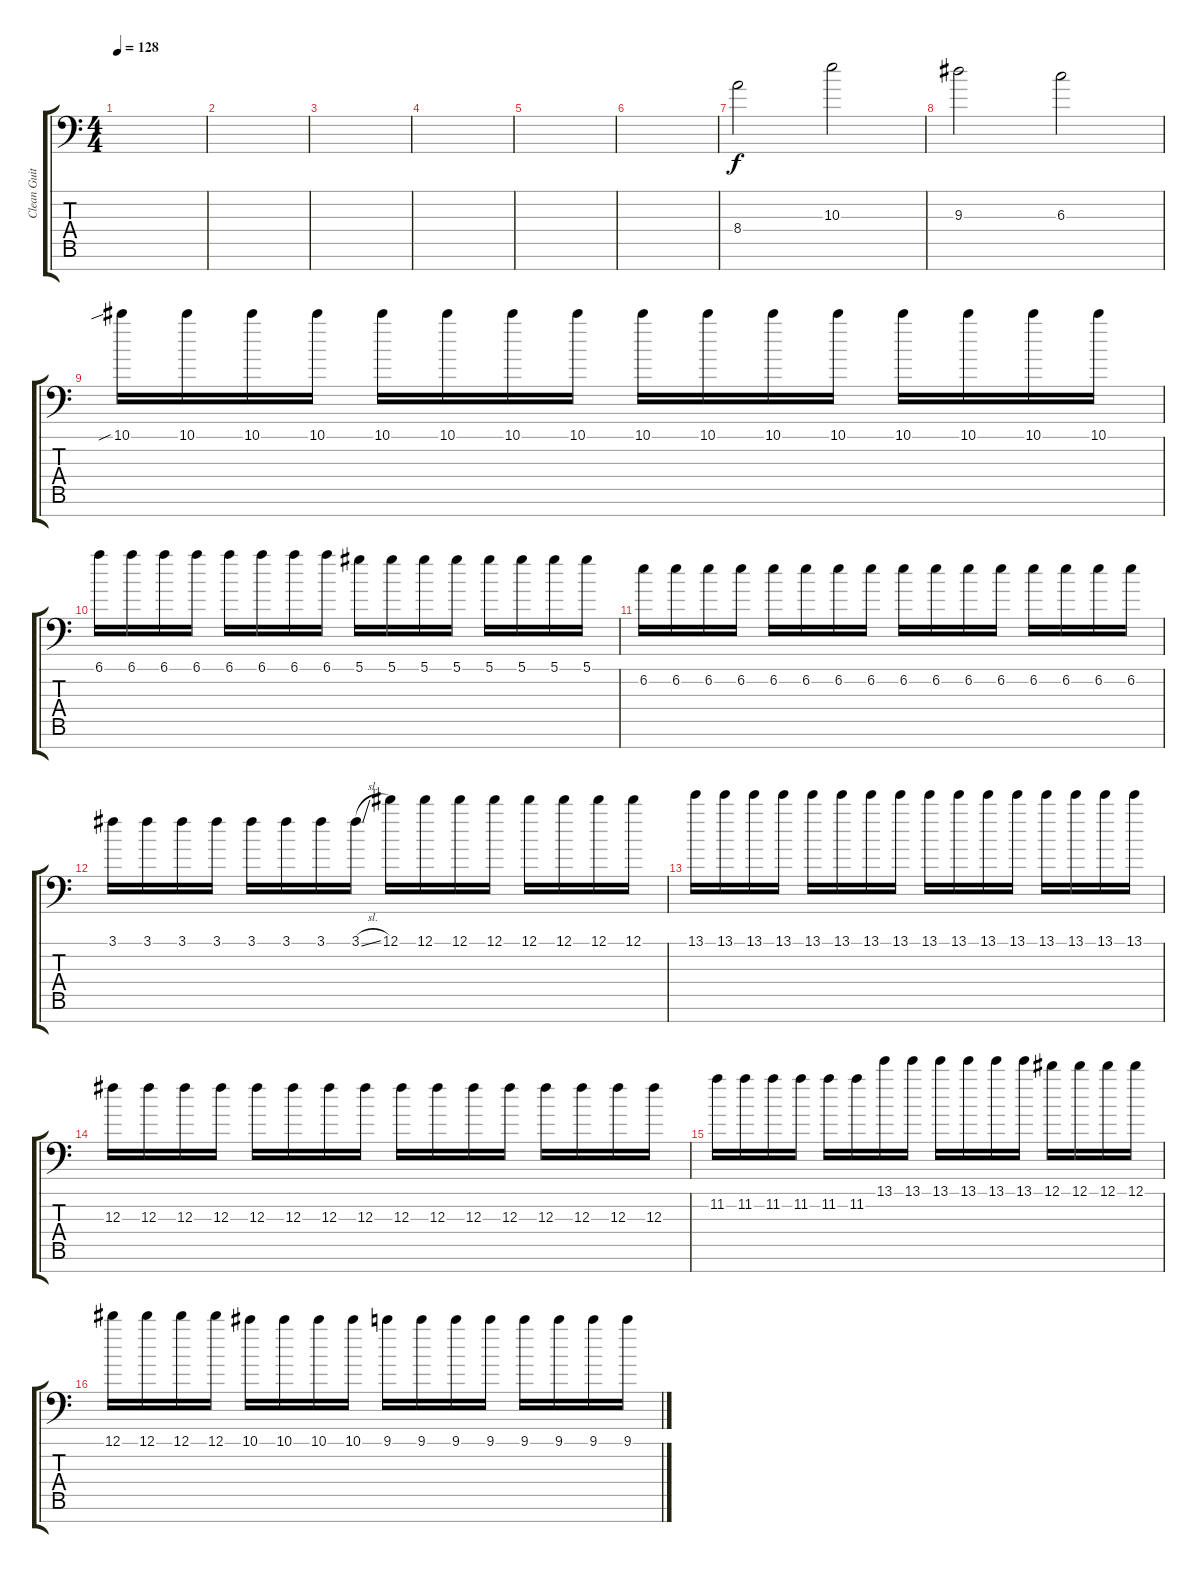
\track ("Clean Guitar 2" "Clean Guit") {instrument electricguitarjazz}
\staff {score tabs}
\tuning (Eb4 Bb3 Gb3 Db3 Ab2 Eb2 Ab1) {hide}
\ts (4 4)
\tempo 128
\clef f4
\ks c
|
|
|
|
|
|
8.4.2 10.3.2 |
9.3.2 6.3.2 |
10.1{sib}.16 10.1.16 10.1.16 10.1.16 10.1.16 10.1.16 10.1.16 10.1.16 10.1.16 10.1.16 10.1.16 10.1.16 10.1.16 10.1.16 10.1.16 10.1.16 |
6.1.16 6.1.16 6.1.16 6.1.16 6.1.16 6.1.16 6.1.16 6.1.16 5.1.16 5.1.16 5.1.16 5.1.16 5.1.16 5.1.16 5.1.16 5.1.16 |
6.2.16 6.2.16 6.2.16 6.2.16 6.2.16 6.2.16 6.2.16 6.2.16 6.2.16 6.2.16 6.2.16 6.2.16 6.2.16 6.2.16 6.2.16 6.2.16 |
3.1.16 3.1.16 3.1.16 3.1.16 3.1.16 3.1.16 3.1.16 3.1{sl}.16 12.1.16 12.1.16 12.1.16 12.1.16 12.1.16 12.1.16 12.1.16 12.1.16 |
13.1.16 13.1.16 13.1.16 13.1.16 13.1.16 13.1.16 13.1.16 13.1.16 13.1.16 13.1.16 13.1.16 13.1.16 13.1.16 13.1.16 13.1.16 13.1.16 |
12.3.16 12.3.16 12.3.16 12.3.16 12.3.16 12.3.16 12.3.16 12.3.16 12.3.16 12.3.16 12.3.16 12.3.16 12.3.16 12.3.16 12.3.16 12.3.16 |
11.2.16 11.2.16 11.2.16 11.2.16 11.2.16 11.2.16 13.1.16 13.1.16 13.1.16 13.1.16 13.1.16 13.1.16 12.1.16 12.1.16 12.1.16 12.1.16 |
12.1.16 12.1.16 12.1.16 12.1.16 10.1.16 10.1.16 10.1.16 10.1.16 9.1.16 9.1.16 9.1.16 9.1.16 9.1.16 9.1.16 9.1.16 9.1.16
